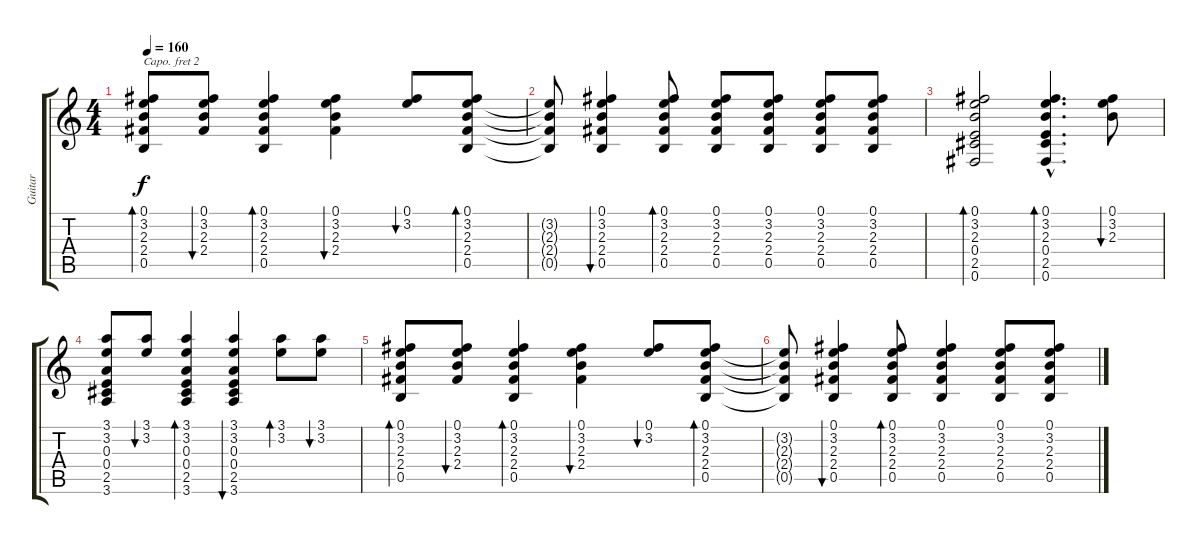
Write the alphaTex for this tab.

\track ("Guitar" "Guitar") {instrument acousticguitarsteel}
\staff {score tabs}
\capo 2
\tuning (E4 B3 G3 D3 A2 E2) {hide}
\ts (4 4)
\tempo 160
\clef g2
\ks c
(0.1 3.2 2.3 2.4 0.5).8{bd 60 dy f} (0.1 3.2 2.3 2.4).8{bu 60} (0.1 3.2 2.3 2.4 0.5).4{bd 60} (0.1 3.2 2.3 2.4).4{bu 60} (0.1 3.2).8{bu 60} (0.1 3.2 2.3 2.4 0.5).8{bd 60} |
(3.2{t} 2.3{t} 2.4{t} 0.5{t}).8 (0.1 3.2 2.3 2.4 0.5).4{bu 60} (0.1 3.2 2.3 2.4 0.5).8{bd 60} (0.1 3.2 2.3 2.4 0.5).8 (0.1 3.2 2.3 2.4 0.5).8 (0.1 3.2 2.3 2.4 0.5).8 (0.1 3.2 2.3 2.4 0.5).8 |
(0.1 3.2 2.3 0.4 2.5 0.6).2{bd 60} (0.1{hac} 3.2{hac} 2.3{hac} 0.4{hac} 2.5{hac} 0.6{hac}).4{d bd 60} (0.1 3.2 2.3).8{bu 60} |
(3.1 3.2 0.3 0.4 2.5 3.6).8 (3.1 3.2).8{bu 60} (3.1 3.2 0.3 0.4 2.5 3.6).4{bd 60} (3.1 3.2 0.3 0.4 2.5 3.6).4{bu 60} (3.1 3.2).8{bd 60} (3.1 3.2).8{bu 60} |
(0.1 3.2 2.3 2.4 0.5).8{bd 60} (0.1 3.2 2.3 2.4).8{bu 60} (0.1 3.2 2.3 2.4 0.5).4{bd 60} (0.1 3.2 2.3 2.4).4{bu 60} (0.1 3.2).8{bu 60} (0.1 3.2 2.3 2.4 0.5).8{bd 60} |
(3.2{t} 2.3{t} 2.4{t} 0.5{t}).8 (0.1 3.2 2.3 2.4 0.5).4{bu 60} (0.1 3.2 2.3 2.4 0.5).8{bd 60} (0.1 3.2 2.3 2.4 0.5).4 (0.1 3.2 2.3 2.4 0.5).8 (0.1 3.2 2.3 2.4 0.5).8
